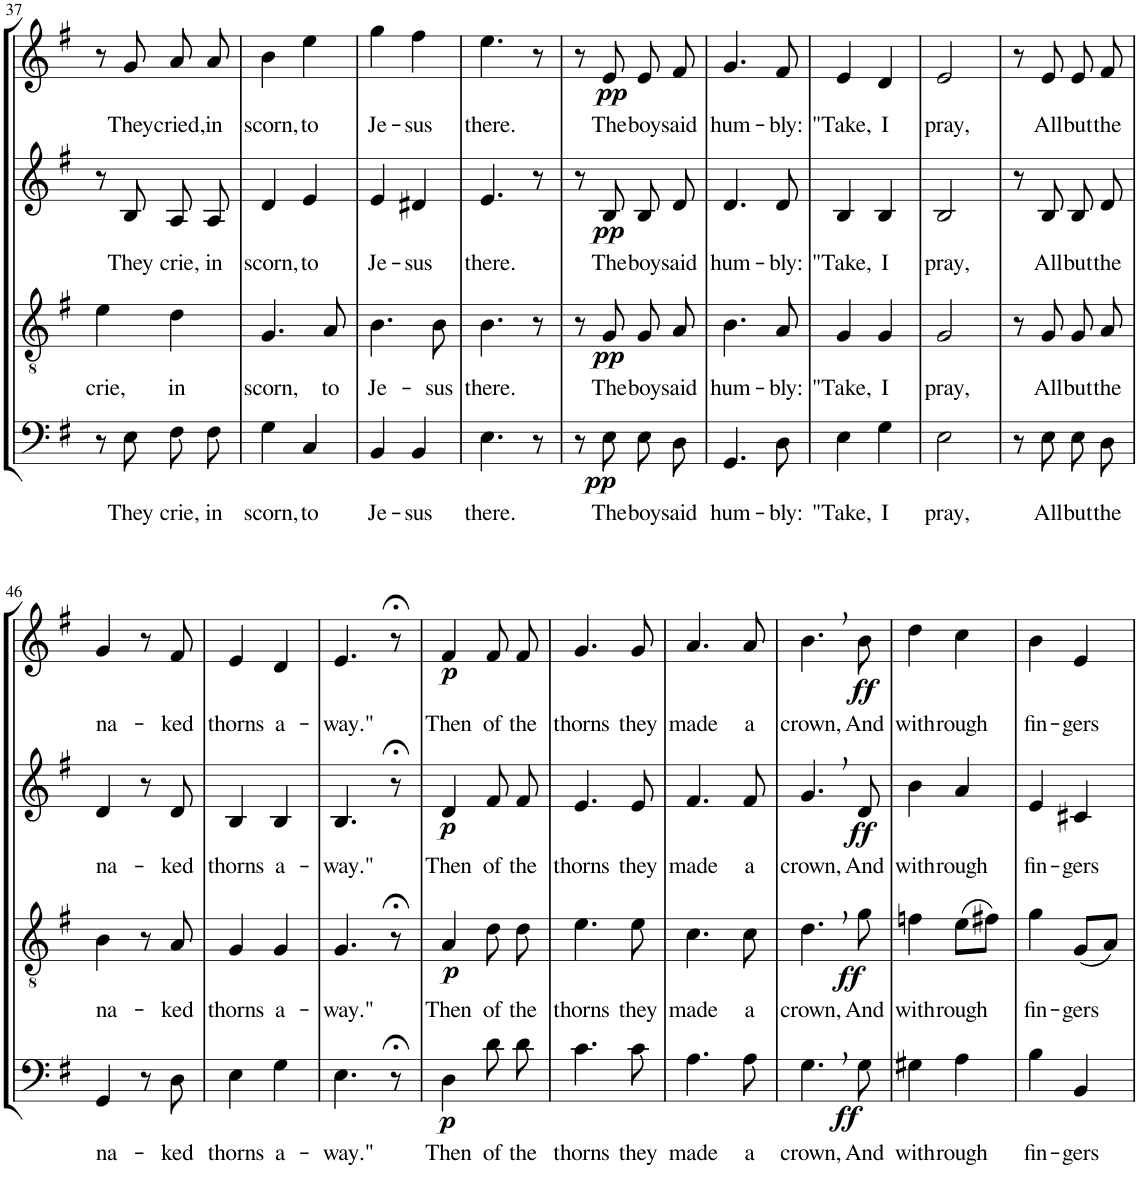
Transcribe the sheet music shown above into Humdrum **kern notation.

**kern	**text	**dynam	**kern	**text	**dynam	**kern	**text	**dynam	**kern	**text	**dynam
*part4	*part4	*part4	*part3	*part3	*part3	*part2	*part2	*part2	*part1	*part1	*part1
*staff4	*staff4	*staff4	*staff3	*staff3	*staff3	*staff2	*staff2	*staff2	*staff1	*staff1	*staff1
*I"b	*	*	*I"t	*	*	*I"a	*	*	*I"s	*	*
!!LO:PB:g=z
*clefF4	*	*	*clefGv2	*	*	*clefG2	*	*	*clefG2	*	*
*	*	*	*	*	*	*	*	*	*Trd1c2	*	*
*k[f#]	*	*	*k[f#]	*	*	*k[f#]	*	*	*k[f#]	*	*
*G:	*	*	*G:	*	*	*G:	*	*	*G:	*	*
*M2/4	*	*	*M2/4	*	*	*M2/4	*	*	*M2/4	*	*
=37	=37	=37	=37	=37	=37	=37	=37	=37	=37	=37	=37
!	!	!	!	!LO:LY:b	!	!	!	!	!	!	!
8r	.	.	4e\	crie,	.	8r	.	.	8r	.	.
!	!LO:LY:b	!	!	!	!	!	!LO:LY:b	!	!	!LO:LY:b	!
8E\	They	.	.	.	.	8B/	They	.	8g/	They	.
!	!LO:LY:b	!	!	!LO:LY:b	!	!	!LO:LY:b	!	!	!LO:LY:b	!
8F#\L	crie,	.	4d\	in	.	8A/L	crie,	.	8a/L	cried,	.
!	!LO:LY:b	!	!	!	!	!	!LO:LY:b	!	!	!LO:LY:b	!
8F#\J	in	.	.	.	.	8A/J	in	.	8a/J	in	.
=38	=38	=38	=38	=38	=38	=38	=38	=38	=38	=38	=38
!	!LO:LY:b	!	!	!LO:LY:b	!	!	!LO:LY:b	!	!	!LO:LY:b	!
4G\	scorn,	.	4.G/	scorn,	.	4d/	scorn,	.	4b\	scorn,	.
!	!LO:LY:b	!	!	!	!	!	!LO:LY:b	!	!	!LO:LY:b	!
4C/	to	.	.	.	.	4e/	to	.	4ee\	to	.
!	!	!	!	!LO:LY:b	!	!	!	!	!	!	!
.	.	.	8A/	to	.	.	.	.	.	.	.
=39	=39	=39	=39	=39	=39	=39	=39	=39	=39	=39	=39
!	!LO:LY:b	!	!	!LO:LY:b	!	!	!LO:LY:b	!	!	!LO:LY:b	!
4BB/	Je-	.	4.B\	Je-	.	4e/	Je-	.	4gg\	Je-	.
!	!LO:LY:b	!	!	!	!	!	!LO:LY:b	!	!	!LO:LY:b	!
4BB/	-sus	.	.	.	.	4d#X/	-sus	.	4ff#\	-sus	.
!	!	!	!	!LO:LY:b	!	!	!	!	!	!	!
.	.	.	8B\	-sus	.	.	.	.	.	.	.
=40	=40	=40	=40	=40	=40	=40	=40	=40	=40	=40	=40
!	!LO:LY:b	!	!	!LO:LY:b	!	!	!LO:LY:b	!	!	!LO:LY:b	!
4.E\	there.	.	4.B\	there.	.	4.e/	there.	.	4.ee\	there.	.
8r	.	.	8r	.	.	8r	.	.	8r	.	.
=41	=41	=41	=41	=41	=41	=41	=41	=41	=41	=41	=41
8r	.	.	8r	.	.	8r	.	.	8r	.	.
!	!LO:LY:b	!LO:DY:b	!	!LO:LY:b	!LO:DY:b	!	!LO:LY:b	!LO:DY:b	!	!LO:LY:b	!LO:DY:b
8E\	The	pp	8G/	The	pp	8B/	The	pp	8e/	The	pp
!	!LO:LY:b	!	!	!LO:LY:b	!	!	!LO:LY:b	!	!	!LO:LY:b	!
8E\L	boy	.	8G/	boy	.	8B/L	boy	.	8e/L	boy	.
!	!LO:LY:b	!	!	!LO:LY:b	!	!	!LO:LY:b	!	!	!LO:LY:b	!
8D\J	said	.	8A/	said	.	8d/J	said	.	8f#/J	said	.
=42	=42	=42	=42	=42	=42	=42	=42	=42	=42	=42	=42
!	!LO:LY:b	!	!	!LO:LY:b	!	!	!LO:LY:b	!	!	!LO:LY:b	!
4.GG/	hum-	.	4.B\	hum-	.	4.d/	hum-	.	4.g/	hum-	.
!	!LO:LY:b	!	!	!LO:LY:b	!	!	!LO:LY:b	!	!	!LO:LY:b	!
8D\	-bly:	.	8A/	-bly:	.	8d/	-bly:	.	8f#/	-bly:	.
=43	=43	=43	=43	=43	=43	=43	=43	=43	=43	=43	=43
!	!LO:LY:b	!	!	!LO:LY:b	!	!	!LO:LY:b	!	!	!LO:LY:b	!
4E\	"Take,	.	4G/	"Take,	.	4B/	"Take,	.	4e/	"Take,	.
!	!LO:LY:b	!	!	!LO:LY:b	!	!	!LO:LY:b	!	!	!LO:LY:b	!
4G\	I	.	4G/	I	.	4B/	I	.	4d/	I	.
=44	=44	=44	=44	=44	=44	=44	=44	=44	=44	=44	=44
!	!LO:LY:b	!	!	!LO:LY:b	!	!	!LO:LY:b	!	!	!LO:LY:b	!
2E\	pray,	.	2G/	pray,	.	2B/	pray,	.	2e/	pray,	.
=45	=45	=45	=45	=45	=45	=45	=45	=45	=45	=45	=45
8r	.	.	8r	.	.	8r	.	.	8r	.	.
!	!LO:LY:b	!	!	!LO:LY:b	!	!	!LO:LY:b	!	!	!LO:LY:b	!
8E\	All	.	8G/	All	.	8B/	All	.	8e/	All	.
!	!LO:LY:b	!	!	!LO:LY:b	!	!	!LO:LY:b	!	!	!LO:LY:b	!
8E\L	but	.	8G/	but	.	8B/L	but	.	8e/L	but	.
!	!LO:LY:b	!	!	!LO:LY:b	!	!	!LO:LY:b	!	!	!LO:LY:b	!
8D\J	the	.	8A/	the	.	8d/J	the	.	8f#/J	the	.
!!LO:LB:g=z
=46	=46	=46	=46	=46	=46	=46	=46	=46	=46	=46	=46
!	!LO:LY:b	!	!	!LO:LY:b	!	!	!LO:LY:b	!	!	!LO:LY:b	!
4GG/	na-	.	4B\	na-	.	4d/	na-	.	4g/	na-	.
8r	.	.	8r	.	.	8r	.	.	8r	.	.
!	!LO:LY:b	!	!	!LO:LY:b	!	!	!LO:LY:b	!	!	!LO:LY:b	!
8D\	-ked	.	8A/	-ked	.	8d/	-ked	.	8f#/	-ked	.
=47	=47	=47	=47	=47	=47	=47	=47	=47	=47	=47	=47
!	!LO:LY:b	!	!	!LO:LY:b	!	!	!LO:LY:b	!	!	!LO:LY:b	!
4E\	thorns	.	4G/	thorns	.	4B/	thorns	.	4e/	thorns	.
!	!LO:LY:b	!	!	!LO:LY:b	!	!	!LO:LY:b	!	!	!LO:LY:b	!
4G\	a-	.	4G/	a-	.	4B/	a-	.	4d/	a-	.
=48	=48	=48	=48	=48	=48	=48	=48	=48	=48	=48	=48
!	!LO:LY:b	!	!	!LO:LY:b	!	!	!LO:LY:b	!	!	!LO:LY:b	!
4.E\	-way."	.	4.G/	-way."	.	4.B/	-way."	.	4.e/	-way."	.
8r;<	.	.	8r;<	.	.	8r;<	.	.	8r;<	.	.
=49	=49	=49	=49	=49	=49	=49	=49	=49	=49	=49	=49
!	!LO:LY:b	!LO:DY:b	!	!LO:LY:b	!LO:DY:b	!	!LO:LY:b	!LO:DY:b	!	!LO:LY:b	!LO:DY:b
4D\	Then	p	4A/	Then	p	4d/	Then	p	4f#/	Then	p
!	!LO:LY:b	!	!	!LO:LY:b	!	!	!LO:LY:b	!	!	!LO:LY:b	!
8d\L	of	.	8d\	of	.	8f#/L	of	.	8f#/L	of	.
!	!LO:LY:b	!	!	!LO:LY:b	!	!	!LO:LY:b	!	!	!LO:LY:b	!
8d\J	the	.	8d\	the	.	8f#/J	the	.	8f#/J	the	.
=50	=50	=50	=50	=50	=50	=50	=50	=50	=50	=50	=50
!	!LO:LY:b	!	!	!LO:LY:b	!	!	!LO:LY:b	!	!	!LO:LY:b	!
4.c\	thorns	.	4.e\	thorns	.	4.e/	thorns	.	4.g/	thorns	.
!	!LO:LY:b	!	!	!LO:LY:b	!	!	!LO:LY:b	!	!	!LO:LY:b	!
8c\	they	.	8e\	they	.	8e/	they	.	8g/	they	.
=51	=51	=51	=51	=51	=51	=51	=51	=51	=51	=51	=51
!	!LO:LY:b	!	!	!LO:LY:b	!	!	!LO:LY:b	!	!	!LO:LY:b	!
4.A\	made	.	4.c\	made	.	4.f#/	made	.	4.a/	made	.
!	!LO:LY:b	!	!	!LO:LY:b	!	!	!LO:LY:b	!	!	!LO:LY:b	!
8A\	a	.	8c\	a	.	8f#/	a	.	8a/	a	.
=52	=52	=52	=52	=52	=52	=52	=52	=52	=52	=52	=52
!	!LO:LY:b	!	!	!LO:LY:b	!	!	!LO:LY:b	!	!	!LO:LY:b	!
4.G,\	crown,	.	4.d,\	crown,	.	4.g,/	crown,	.	4.b,\	crown,	.
!	!LO:LY:b	!LO:DY:b	!	!LO:LY:b	!LO:DY:b	!	!LO:LY:b	!LO:DY:b	!	!LO:LY:b	!LO:DY:b
8G\	And	ff	8g\	And	ff	8d/	And	ff	8b\	And	ff
=53	=53	=53	=53	=53	=53	=53	=53	=53	=53	=53	=53
!	!LO:LY:b	!	!	!LO:LY:b	!	!	!LO:LY:b	!	!	!LO:LY:b	!
4G#X\	with	.	4fn\	with	.	4b\	with	.	4dd\	with	.
!	!LO:LY:b	!	!	!LO:LY:b	!	!	!LO:LY:b	!	!	!LO:LY:b	!
4A\	rough	.	(8e\L	rough	.	4a/	rough	.	4cc\	rough	.
.	.	.	8f#X\J)	.	.	.	.	.	.	.	.
=54	=54	=54	=54	=54	=54	=54	=54	=54	=54	=54	=54
!	!LO:LY:b	!	!	!LO:LY:b	!	!	!LO:LY:b	!	!	!LO:LY:b	!
4B\	fin-	.	4g\	fin-	.	4e/	fin-	.	4b\	fin-	.
!	!LO:LY:b	!	!	!LO:LY:b	!	!	!LO:LY:b	!	!	!LO:LY:b	!
4BB/	-gers	.	(8G/L	-gers	.	4c#X/	-gers	.	4e/	-gers	.
.	.	.	8A/J)	.	.	.	.	.	.	.	.
=	=	=	=	=	=	=	=	=	=	=	=
*-	*-	*-	*-	*-	*-	*-	*-	*-	*-	*-	*-
